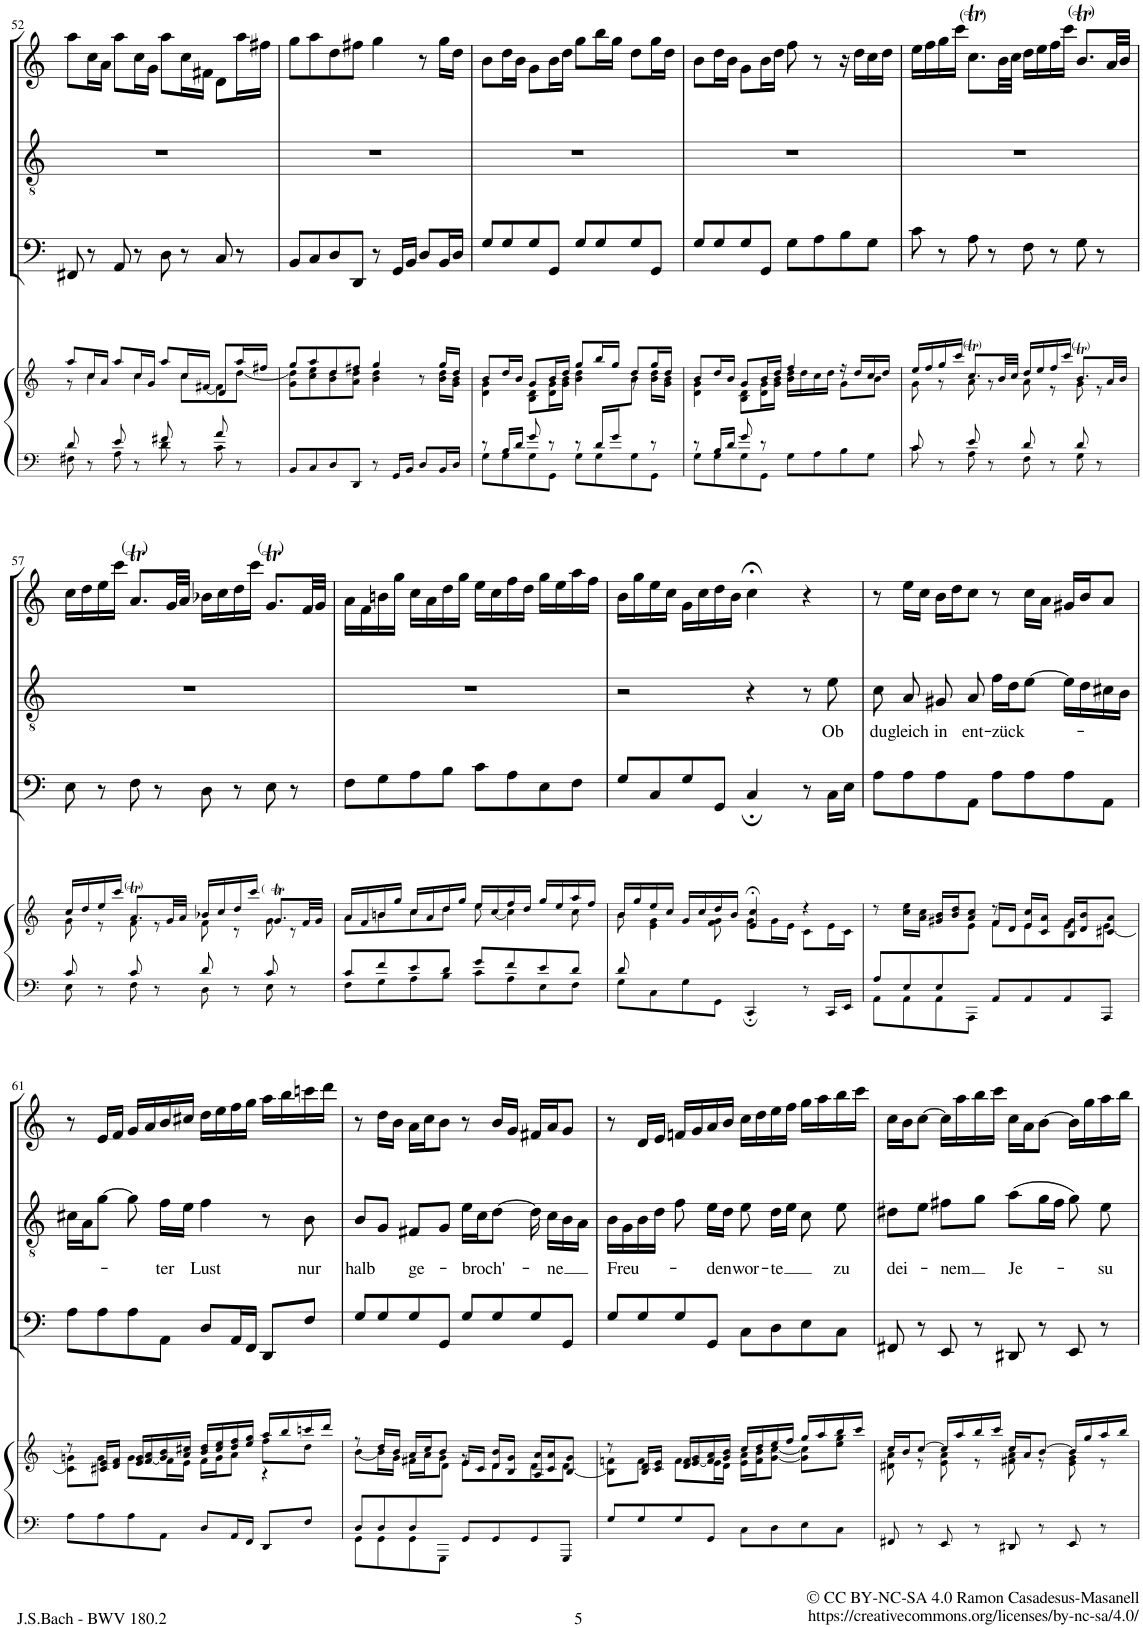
**kern	**kern	**kern	**kern	**text	**kern
*part4	*part4	*part3	*part2	*part2	*part1
*staff5	*staff4	*staff3	*staff2	*staff2	*staff1
*I"Piano reduction	*	*I"Continuo	*I"Tenore	*	*I"Flauto traverso
*I'Pno	*	*	*	*	*I'Fl
!!LO:PB:g=z
*clefF4	*clefG2	*clefF4	*clefGv2	*	*clefG2
*k[]	*k[]	*k[]	*k[]	*	*k[]
*M4/4	*M4/4	*M4/4	*M4/4	*	*M4/4
*met(c)	*met(c)	*met(c)	*met(c)	*	*met(c)
=52	=52	=52	=52	=52	=52
*^	*^	*	*	*	*
8d/	8F#X\	8aa/L	8r	8FF#X/	1r	.	8aa\L
8r	8ryy	16cc/L	4cc\	8r	.	.	16cc\L
.	.	16a/JJ	.	.	.	.	16a\JJ
8e/	8A\	8aa/L	.	8AA/	.	.	8aa\L
8r	8ryy	16cc/L	4cc\	8r	.	.	16cc\L
.	.	16g/JJ	.	.	.	.	16g\JJ
8f#X/	8d\	8aa/L	.	8D\	.	.	8aa\L
8r	8ryy	16cc/L	8cc\L	8r	.	.	16cc\L
.	.	[<16f#X/JJ	.	.	.	.	16f#X\JJ
8a/	8c\	8d/L	8f#\]	8C/	.	.	8d\L
8r	8ryy	16aa/L	[8dd\J	8r	.	.	16aa\L
.	.	16ff#X/JJ	.	.	.	.	16ff#X\JJ
*v	*v	*	*	*	*	*	*
=53	=53	=53	=53	=53	=53	=53
8BB/L	8gg/L	8g\ 8dd\]L	8BB/L	1r	.	8gg\L
8C/	8aa/	8cc\ 8ee\	8C/	.	.	8aa\
8D/	8dd/	8b\ 8dd\	8D/	.	.	8dd\
8DD/J	8ff#X/J	8a\ 8dd\J	8DD/J	.	.	8ff#X\J
8r	4gg/	4b\ 4dd\	8r	.	.	4gg\
16GG/LL	.	.	16GG/LL	.	.	.
16BB/JJ	.	.	16BB/JJ	.	.	.
8D/L	8r	8ryy	8D/L	.	.	8r
16BB/L	16gg/LL	16b\ 16dd\LL	16BB/L	.	.	16gg\LL
16D/JJ	16dd/JJ	16g\ 16b\JJ	16D/JJ	.	.	16dd\JJ
=54	=54	=54	=54	=54	=54	=54
*^	*	*^	*	*	*	*
8r	8G\L	8b/L	4d\ 4g\	2.ryy	8G/L	1r	.	8b\L
16B/LL	8G\	16dd/L	.	.	8G/	.	.	16dd\L
16d/JJ	.	16b/JJ	.	.	.	.	.	16b\JJ
8g/	8G\	8g/L	8B\ 8d\L	.	8G/	.	.	8g\L
8r	8GG\J	16b/L	16d\ 16g\L	.	8GG/J	.	.	16b\L
.	.	16dd/JJ	16g\ 16b\JJ	.	.	.	.	16dd\JJ
8r	8G\L	8gg/L	4b\ 4dd\	.	8G/L	.	.	8gg\L
16d/LL	8G\	16bb/L	.	.	8G/	.	.	16bb\L
16g/J	.	16gg/JJ	.	.	.	.	.	16gg\JJ
8ryy	8G\	8dd/L	8r	8b\J	8G/	.	.	8dd\L
8r	8GG\J	16gg/L	16b\ 16dd\LL	8ryy	8GG/J	.	.	16gg\L
.	.	16dd/JJ	16g\ 16b\JJ	.	.	.	.	16dd\JJ
*	*	*	*v	*v	*	*	*	*
=55	=55	=55	=55	=55	=55	=55	=55
8r	8G\L	8b/L	4d\ 4g\	8G/L	1r	.	8b\L
16B/LL	8G\	16dd/L	.	8G/	.	.	16dd\L
16d/JJ	.	16b/JJ	.	.	.	.	16b\JJ
8g/	8G\	8g/L	8B\ 8d\L	8G/	.	.	8g\L
8r	8GG\J	16b/L	16d\ 16g\L	8GG/J	.	.	16b\L
.	.	16dd/JJ	16g\ 16b\JJ	.	.	.	16dd\JJ
2ryy	8G\L	4ff/	16b\ 16dd\LL	8G\L	.	.	8ff\
.	.	.	16dd\	.	.	.	.
.	8A\	.	16cc\	8A\	.	.	8r
.	.	.	16dd\JJ	.	.	.	.
.	8B\	16r	8g\L	8B\	.	.	16r
.	.	16dd/LL	.	.	.	.	16dd\LL
.	8G\J	16cc/	8b\J	8G\J	.	.	16cc\
.	.	16dd/JJ	.	.	.	.	16dd\JJ
=56	=56	=56	=56	=56	=56	=56	=56
8c/	8c\	16ee/LL	8g\	8c\	1r	.	16ee\LL
.	.	16ff/	.	.	.	.	16ff\
8r	8ryy	16gg/	8r	8r	.	.	16gg\
.	.	16ccc/JJ	.	.	.	.	16ccc\JJ
!	!	!	!	!	!	!	!LO:TX:a:t=(    )
!	!	!LO:TX:a:t=(    )	!	!	!	!	!
8e/	8A\	8.ccT/L	8a\	8A\	.	.	8.ccT\L
8r	8ryy	.	8r	8r	.	.	.
.	.	32b/LL	.	.	.	.	32b\LL
.	.	32cc/JJJ	.	.	.	.	32cc\JJJ
8d/	8F\	16dd/LL	8a\	8F\	.	.	16dd\LL
.	.	16ee/	.	.	.	.	16ee\
8r	8ryy	16ff/	8r	8r	.	.	16ff\
.	.	16ccc/JJ	.	.	.	.	16ccc\JJ
!	!	!	!	!	!	!	!LO:TX:a:t=(    )
!	!	!LO:TX:a:t=(    )	!	!	!	!	!
8d/	8G\	8.bt/L	8g\	8G\	.	.	8.bt/L
8r	8ryy	.	8r	8r	.	.	.
.	.	32a/LL	.	.	.	.	32a/LL
.	.	32b/JJJ	.	.	.	.	32b/JJJ
!!LO:LB:g=z
=57	=57	=57	=57	=57	=57	=57	=57
8c/	8E\	16cc/LL	8g\	8E\	1r	.	16cc\LL
.	.	16dd/	.	.	.	.	16dd\
8r	8ryy	16ee/	8r	8r	.	.	16ee\
.	.	16ccc/JJ	.	.	.	.	16ccc\JJ
!	!	!	!	!	!	!	!LO:TX:a:t=(    )
!	!	!LO:TX:a:t=(    )	!	!	!	!	!
8c/	8F\	8.aT/L	8f\	8F\	.	.	8.aT/L
8r	8ryy	.	8r	8r	.	.	.
.	.	32g/LL	.	.	.	.	32g/LL
.	.	32a/JJJ	.	.	.	.	32a/JJJ
8d/	8D\	16b-X/LL	8f\	8D\	.	.	16b-X\LL
.	.	16cc/	.	.	.	.	16cc\
8r	8ryy	16dd/	8r	8r	.	.	16dd\
.	.	16ccc/JJ	.	.	.	.	16ccc\JJ
!	!	!	!	!	!	!	!LO:TX:a:t=(    )
!	!	!LO:TX:a:t=(    )	!	!	!	!	!
8c/	8E\	8.gT/L	8g\	8E\	.	.	8.gT/L
8r	8ryy	.	8r	8r	.	.	.
.	.	32f/LL	.	.	.	.	32f/LL
.	.	32g/JJJ	.	.	.	.	32g/JJJ
=58	=58	=58	=58	=58	=58	=58	=58
8c/L	8F\L	16a/LL	8a\L	8F\L	1r	.	16a\LL
.	.	16f/	.	.	.	.	16f\
8f/	8G\	16bn/	8b\	8G\	.	.	16bn\
.	.	16gg/JJ	.	.	.	.	16gg\JJ
8e/	8A\	16cc/LL	8cc\	8A\	.	.	16cc\LL
.	.	16a/	.	.	.	.	16a\
8d/J	8B\J	16dd/	8dd\J	8B\J	.	.	16dd\
.	.	16gg/JJ	.	.	.	.	16gg\JJ
8g/L	8c\L	16ee/LL	8ee\	8c\L	.	.	16ee\LL
.	.	[<16cc/	.	.	.	.	16cc\
8f/	8A\	16ff/	4cc\]	8A\	.	.	16ff\
.	.	16dd/JJ	.	.	.	.	16dd\JJ
8e/	8E\	16gg/LL	.	8E\	.	.	16gg\LL
.	.	16ee/	.	.	.	.	16ee\
8d/J	8F\J	16aa/	8cc\	8F\J	.	.	16aa\
.	.	16ff/JJ	.	.	.	.	16ff\JJ
=59	=59	=59	=59	=59	=59	=59	=59
8d/	8G\L	16b/LL	8b\	8G/L	2r	.	16b\LL
.	.	16gg/	.	.	.	.	16gg\
8ryy	8C\	16ee/	4e\ 4g\	8C/	.	.	16ee\
.	.	16cc/JJ	.	.	.	.	16cc\JJ
4ryy	8G\	16g/LL	.	8G/	.	.	16g\LL
.	.	16cc/	.	.	.	.	16cc\
.	8GG\J	16dd/	8f\ 8g\	8GG/J	.	.	16dd\
.	.	16b/JJ	.	.	.	.	16b\JJ
4CC;/	4ryy	4e/;< 4cc/;<	8g\L	4C;/	4r	.	4cc;<\
.	.	.	16g\L	.	.	.	.
.	.	.	16e\JJ	.	.	.	.
8r	8ryy	4r	8c\L	8r	8r	.	4r
!	!	!	!	!	!	!LO:LY:b	!
16CC/LL	8ryy	.	16e\L	16C\LL	8e\	Ob	.
16EE/JJ	.	.	16c\JJ	16E\JJ	.	.	.
=60	=60	=60	=60	=60	=60	=60	=60
*	*	*	*^	*	*	*	*
!	!	!	!	!	!	!	!LO:LY:b	!
8A/L	8AA\L	8r	4.ryy	2ryy	8A\L	8c\	du	8r
!	!	!	!	!	!	!	!LO:LY:b	!
8E/	8AA\	16cc\ 16ee\LL	.	.	8A\	8A/	gleich	16ee\LL
.	.	16a\ 16cc\JJ	.	.	.	.	.	16cc\JJ
!	!	!	!	!	!	!	!LO:LY:b	!
8E/	8AA\	16g#X/ 16b/LL	.	.	8A\	8G#X/	in	16b\LL
.	.	16b/ 16dd/J	.	.	.	.	.	16dd\J
!	!	!	!	!	!	!	!LO:LY:b	!
2ryy	8AAA\J	8a/ 8cc/J	8e\J	.	8AA\J	8A/	ent-	8cc\J
!	!	!	!	!	!	!	!LO:LY:b	!
.	8AA/L	8r	8f\L	16f/LL	8A\L	16f\LL	-zück-	8r
.	.	.	.	16d/JJ	.	16d\J	.	.
.	8AA/	16e/ 16cc/LL	8e\	8ryy	8A\	[8e\J	.	16cc\LL
.	.	16c/ 16a/JJ	.	.	.	.	.	16a\JJ
.	8AA/	16B/ 16g#/LL	8e\	4ryy	8A\	16e\LL]	.	16g#X/LL
.	.	16d/ 16b/J	.	.	.	16d\	.	16b/J
8ryy	8AAA/J	[<8c#X/ 8a/J	8e\J	.	8AA\J	16c#X\	.	8a/J
.	.	.	.	.	.	16B\JJ	.	.
*v	*v	*	*	*	*	*	*	*
!!LO:LB:g=z
=61	=61	=61	=61	=61	=61	=61	=61
8A\L	8r	8c#\] 8gn\L	2ryy	8A\L	16c#X\LL	.	8r
.	.	.	.	.	16A\J	.	.
8A\	16c#X/ 16e/LL	8g\J	.	8A\	[8g\J	.	16e/LL
.	16d/ 16f/JJ	.	.	.	.	.	16f/JJ
8A\	16e/ 16g/LL	8g\L	.	8A\	8g\]	.	16g/LL
.	[<16f/ 16a/	.	.	.	.	.	16a/
!	!	!	!	!	!	!LO:LY:b	!
8AA\J	16g/ 16b/	16f\L]	.	8AA\J	16f\LL	-ter	16b/
.	16a/ 16cc#X/JJ	16e\JJ	.	.	16e\JJ	.	16cc#X/JJ
!	!	!	!	!	!	!LO:LY:b	!
8D/L	16b/ 16dd/LL	16f\LL	4ryy	8D/L	4f\	Lust	16dd\LL
.	16cc#/ 16ee/	16g\J	.	.	.	.	16ee\
16AA/L	16dd/ 16ff/	8a\J	.	16AA/L	.	.	16ff\
16FF/JJ	16ee/ 16gg/JJ	.	.	16FF/JJ	.	.	16gg\JJ
8DD/L	16aa/LL	8ff\L	4r	8DD/L	8r	.	16aa\LL
.	16bb/	.	.	.	.	.	16bb\
!	!	!	!	!	!	!LO:LY:b	!
8F/J	16cccn/	8dd\J	.	8F/J	8B\	nur	16cccn\
.	16ddd/JJ	.	.	.	.	.	16ddd\JJ
=62	=62	=62	=62	=62	=62	=62	=62
*^	*	*	*	*	*	*	*
!	!	!	!	!	!	!	!LO:LY:b	!
8D/L	8GG\L	8r	[8b\L	4.ryy	8G/L	8B/L	halb	8r
8D/	8GG\	16dd/LL	16b\L]	.	8G/	8G/J	.	16dd\LL
.	.	16b/JJ	16g\JJ	.	.	.	.	16b\JJ
!	!	!	!	!	!	!	!LO:LY:b	!
8D/	8GG\	16a/LL	16f#X\LL	.	8G/	8F#X/L	ge-	16a\LL
.	.	16cc/J	16a\J	.	.	.	.	16cc\J
8ryy	8GGG\J	8b/J	8g\J	8d\J	8GG/J	8G/J	.	8b\J
!	!	!	!	!	!	!	!LO:LY:b	!
8GG/L	8r	16e/LL	8e\L	2ryy	8G/L	16e\LL	-broch'-	8r
.	.	16c/JJ	.	.	.	16c\J	.	.
8GG/	8ryy	16d/ 16b/LL	8d\	.	8G/	[8d\J	.	16b/LL
.	.	16B/ 16g/JJ	.	.	.	.	.	16g/JJ
8GG/	4ryy	16A/ 16a/LL	8d\	.	8G/	16d\]	.	16f#X/LL
!	!	!	!	!	!	!	!LO:LY:b	!
.	.	16c/ 16a/J	.	.	.	16c\LL	-ne	16a/J
8GGG/J	.	[<8B/ 8g/J	8d\J	.	8GG/J	16B\	.	8g/J
.	.	.	.	.	.	16A\JJ	.	.
*v	*v	*	*	*	*	*	*	*
*	*	*v	*v	*	*	*	*
=63	=63	=63	=63	=63	=63	=63
!	!	!	!	!	!LO:LY:b	!
8G/L	8r	8B\] 8fn\L	8G/L	16B\LL	Freu-	8r
.	.	.	.	16G\	.	.
8G/	16B/ 16d/LL	8f\J	8G/	16B\	.	16d/LL
.	16c/ 16e/JJ	.	.	16d\JJ	.	16e/JJ
8G/	16d/ 16f/LL	8f\L	8G/	8f\	.	16fn/LL
.	[<16e/ 16g/	.	.	.	.	16g/
!	!	!	!	!	!LO:LY:b	!
8GG/J	16f/ 16a/	16e\L]	8GG/J	16e\LL	-den-	16a/
.	16g/ 16b/JJ	16d\JJ	.	16d\JJ	.	16b/JJ
!	!	!	!	!	!LO:LY:b	!
8C\L	16cc/LL	16e\ 16a\LL	8C\L	8e\	-wor-	16cc\LL
.	16dd/	16f\ 16b\J	.	.	.	16dd\
!	!	!	!	!	!LO:LY:b	!
8D\	16ee/	[8g\ [8cc\J	8D\	16d\LL	-te	16ee\
.	16ff/JJ	.	.	16e\JJ	.	16ff\JJ
8E\	16gg/LL	8g\] 8cc\]L	8E\	8c\	.	16gg\LL
.	16aa/	.	.	.	.	16aa\
!	!	!	!	!	!LO:LY:b	!
8C\J	16bb/	8ee\ 8gg\J	8C\J	8e\	zu	16bb\
.	16ccc/JJ	.	.	.	.	16ccc\JJ
=64	=64	=64	=64	=64	=64	=64
!	!	!	!	!	!LO:LY:b	!
8FF#X/	16cc/LL	8d#X\ 8a\	8FF#X/	8d#X\L	dei-	16cc\LL
.	16b/J	.	.	.	.	16b\J
8r	[8cc/J	8r	8r	8e\J	.	[8cc\J
!	!	!	!	!	!LO:LY:b	!
8EE/	16cc/LL]	8e\ 8a\	8EE/	8f#X\L	-nem	16cc\LL]
.	16aa/	.	.	.	.	16aa\
8r	16bb/	8r	8r	8g\J	.	16bb\
.	16ccc/JJ	.	.	.	.	16ccc\JJ
!	!	!	!	!	!LO:LY:b	!
8DD#X/	16cc/LL	8f#X\ 8a\	8DD#X/	(8a\L	Je-	16cc\LL
.	16a/J	.	.	.	.	16a\J
8r	[8b/J	8r	8r	16g\L	.	[8b\J
.	.	.	.	16f#\JJ	.	.
8EE/	16b/LL]	8e\ 8g\	8EE/	8g\)	.	16b\LL]
.	16gg/	.	.	.	.	16gg\
!	!	!	!	!	!LO:LY:b	!
8r	16aa/	8r	8r	8e\	-su	16aa\
.	16bb/JJ	.	.	.	.	16bb\JJ
*	*v	*v	*	*	*	*
=	=	=	=	=	=
*-	*-	*-	*-	*-	*-
